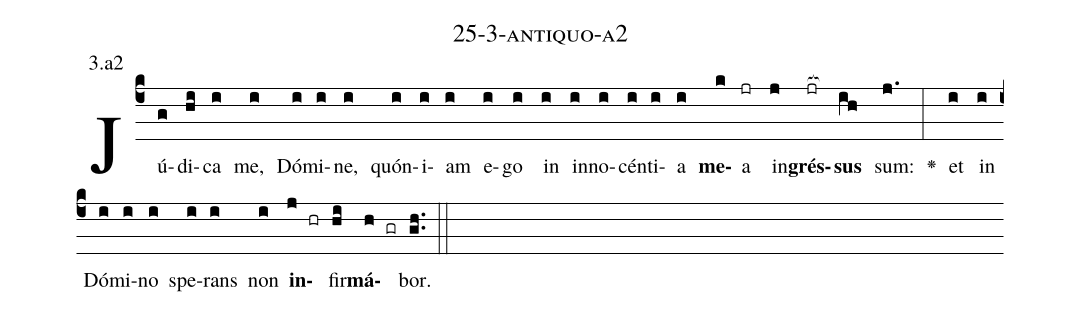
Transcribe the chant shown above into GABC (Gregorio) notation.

name: 25-3-antiquo-a2;
annotation: 3.a2;
%%
(c4)Jú(g)di(hi)ca(i) me,(i) Dó(i)mi(i)ne,(i) quón(i)i(i)am(i) e(i)go(i) in(i) in(i)no(i)cén(i)ti(i)a(i) <b>me</b>(k)a(jr) in(j)<b>grés</b>(jr[ocb:1{])<b>sus</b>(ih[ocb:0}]) sum:(j.) <v>\greheightstar</v>(:) et(i) in(i) Dó(i)mi(i)no(i) spe(i)rans(i) non(i) <b>in</b>(j hr)fir(hi)<b>má</b>(h gr)bor.(gh..) (::)


%E(i) u(i) o(j) u(hi) a(h) e.(gh..) (::)
